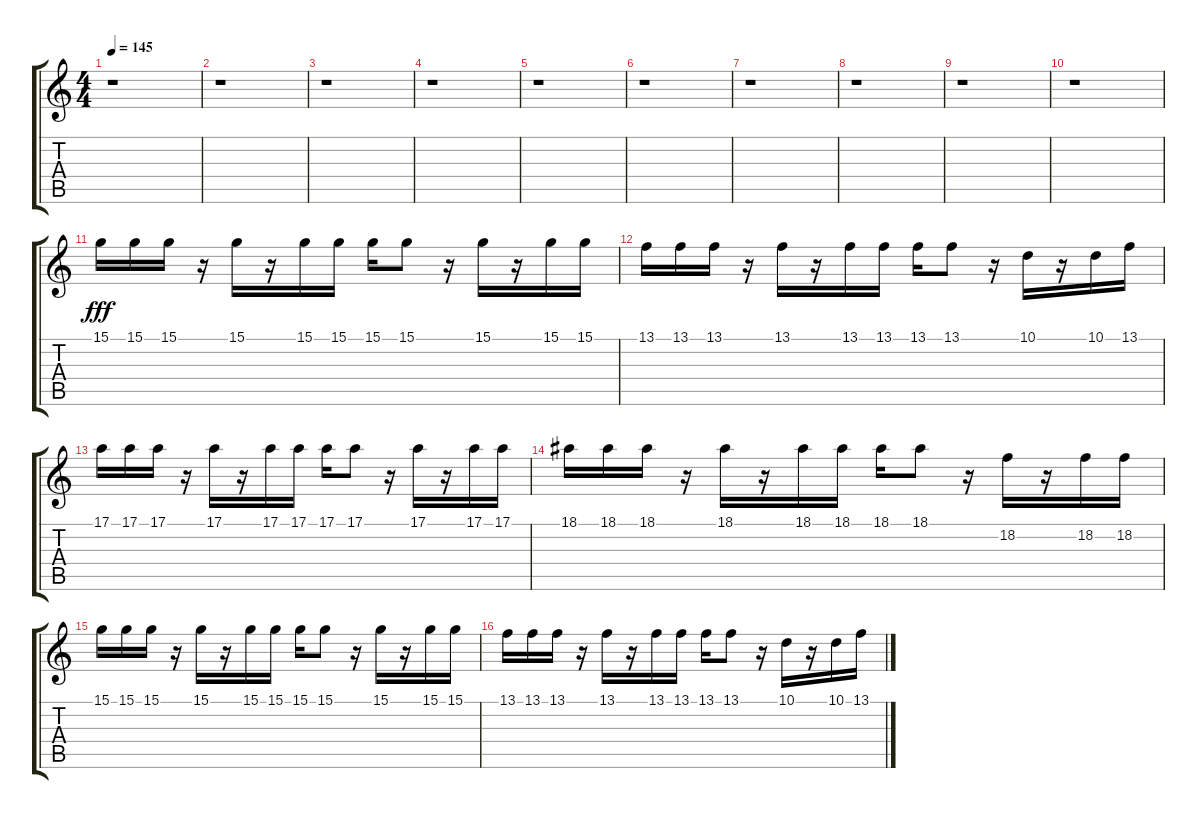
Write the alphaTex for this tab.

\track "" {instrument lead3calliope}
\staff {score tabs}
\tuning (E4 B3 G3 D3 A2 E2) {hide}
\ts (4 4)
\tempo 145
\clef g2
\ks c
r.1{dy f} |
r.1 |
r.1 |
r.1 |
r.1 |
r.1 |
r.1 |
r.1 |
r.1 |
r.1 |
15.1.16{dy fff} 15.1.16 15.1.16 r.16 15.1.16 r.16 15.1.16 15.1.16 15.1.16 15.1.8 r.16 15.1.16 r.16 15.1.16 15.1.16 |
13.1.16 13.1.16 13.1.16 r.16 13.1.16 r.16 13.1.16 13.1.16 13.1.16 13.1.8 r.16 10.1.16 r.16 10.1.16 13.1.16 |
17.1.16 17.1.16 17.1.16 r.16 17.1.16 r.16 17.1.16 17.1.16 17.1.16 17.1.8 r.16 17.1.16 r.16 17.1.16 17.1.16 |
18.1.16 18.1.16 18.1.16 r.16 18.1.16 r.16 18.1.16 18.1.16 18.1.16 18.1.8 r.16 18.2.16 r.16 18.2.16 18.2.16 |
15.1.16 15.1.16 15.1.16 r.16 15.1.16 r.16 15.1.16 15.1.16 15.1.16 15.1.8 r.16 15.1.16 r.16 15.1.16 15.1.16 |
13.1.16 13.1.16 13.1.16 r.16 13.1.16 r.16 13.1.16 13.1.16 13.1.16 13.1.8 r.16 10.1.16 r.16 10.1.16 13.1.16
